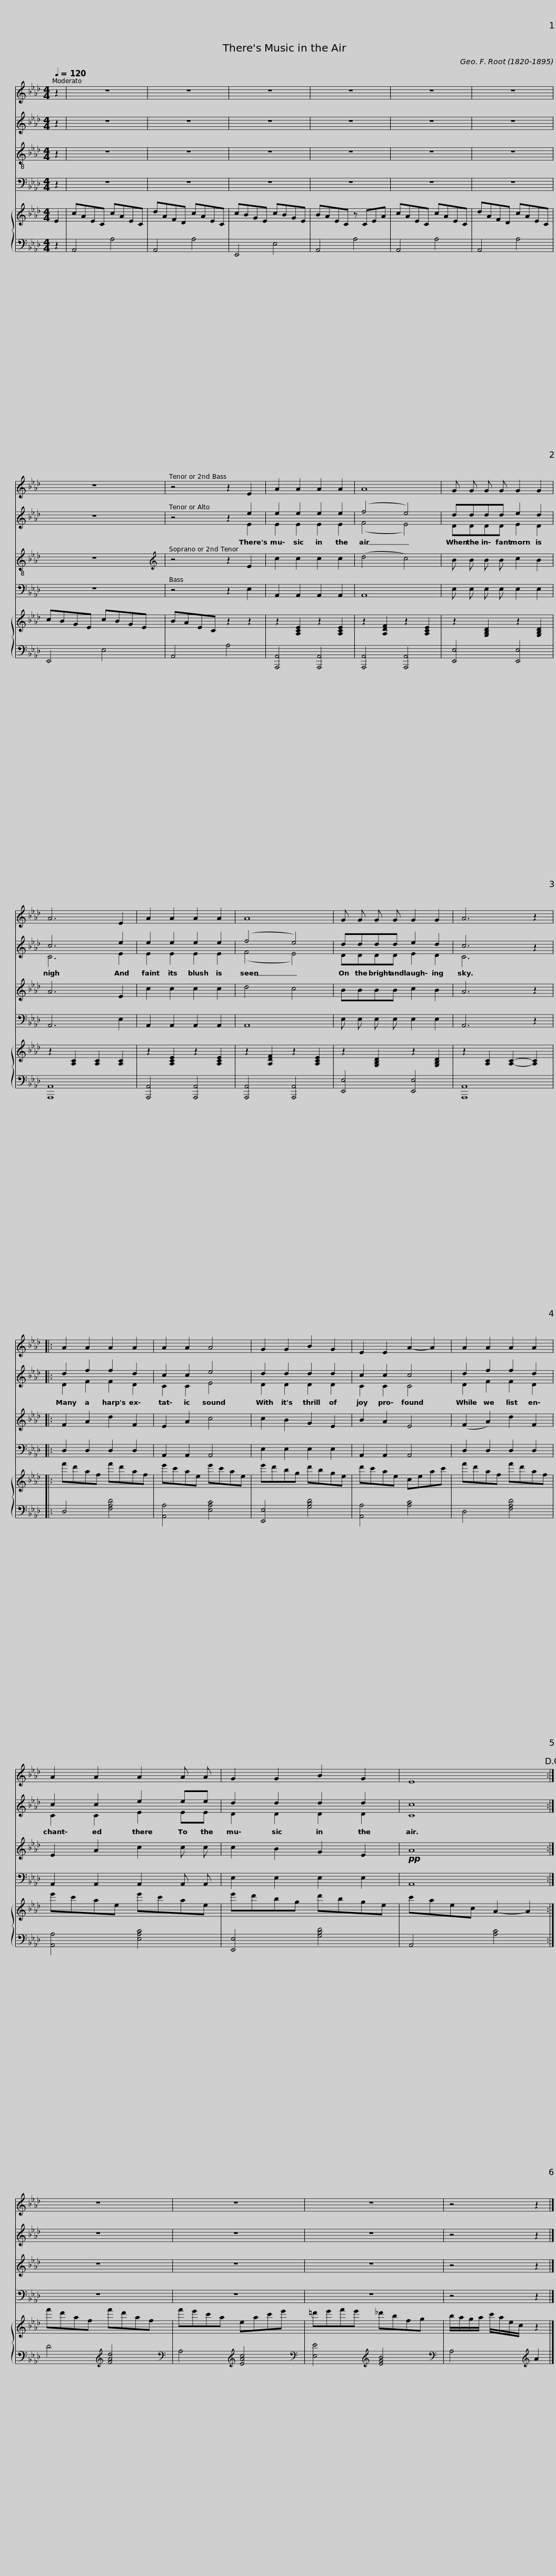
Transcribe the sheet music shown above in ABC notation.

X:1
%%score 1 ( 2 3 ) 4 5 { 6 | 7 }
L:1/8
Q:1/4=120
M:4/4
I:linebreak $
K:Ab
V:1 treble
V:2 treble
V:3 treble
V:4 treble-8
V:5 bass
V:6 treble
V:7 bass
V:1
 z2 | z8 | z8 | z8 |$ z8 | %5
 z8 | z8 | z8 |$ z4 z2 E2 | A2 A2 A2 A2 | %10
 A8 | G G G G G2 G2 | A6 E2 |$ A2 A2 A2 A2 | A8 | %15
 G G G G G2 G2 | A6 z2 |:$ A2 A2 A2 A2 | A2 A2 A4 | G2 G2 B2 G2 | %20
 E2 E2 A2- A2 |$ A2 A2 A2 A2 | A2 A2 A2 A A | G2 G2 B2 G2 | E8!D.C.! :|$ %25
 z8 | z8 | z8 | z4 z2 |] %29
V:2
 z2 | z8 | z8 | z8 |$ z8 | %5
 z8 | z8 | z8 |$ z4 z2 e2 | e2 e2 e2 e2 | %10
 (f4 e4) | dddd e2 d2 | c6 e2 |$ e2 e2 e2 e2 | (f4 e4) | %15
 dddd e2 d2 | c6 z2 |:$ d2 f2 f2 d2 | c2 c2 e4 | d2 d2 d2 d2 | %20
 c2 c2 c4 |$ d2 f2 f2 d2 | c2 c2 e2 ee | d2 d2 d2 d2 | c8 :|$ %25
 z8 | z8 | z8 | z4 z2 |] %29
V:3
 x2 | x8 | x8 | x8 |$ x8 | %5
 x8 | x8 | x8 |$ x6 E2 | E2 E2 E2 E2 | %10
 (F4 E4) | DDDD E2 D2 | C6 E2 |$ E2 E2 E2 E2 | (F4 E4) | %15
 DDDD E2 D2 | C6 z2 |:$ D2 F2 F2 D2 | C2 C2 E4 | D2 D2 D2 D2 | %20
 C2 C2 C4 |$ D2 F2 F2 D2 | C2 C2 E2 EE | D2 D2 D2 D2 | C8 :|$ %25
 x8 | x8 | x8 | x6 |] %29
V:4
 z2 | z8 | z8 | z8 |$ z8 | %5
 z8 | z8 | z8 |$[K:treble] z4 z2 E2 | c2 c2 c2 c2 | %10
 (d4 c4) | B B B B c2 B2 | A6 E2 |$ c2 c2 c2 c2 | d4 c4 | %15
 BBBB c2 B2 | A6 z2 |:$ F2 A2 d2 F2 | E2 A2 c4 | c2 B2 G2 E2 | %20
 B2 A2 E4 |$ (F2 A2) d2 F2 | E2 A2 c2 c c | c2 B2 G2 E2 |!pp! A8 :|$ %25
 z8 | z8 | z8 | z4 z2 |] %29
V:5
 z2 | z8 | z8 | z8 |$ z8 | %5
 z8 | z8 | z8 |$ z4 z2 E,2 | A,,2 A,,2 A,,2 A,,2 | %10
 A,,8 | E, E, E, E, E,2 E,2 | A,,6 E,2 |$ A,,2 A,,2 A,,2 A,,2 | A,,8 | %15
 E, E, E, E, E,2 E,2 | A,,6 z2 |:$ D,2 D,2 D,2 D,2 | A,,2 A,,2 A,,4 | E,2 E,2 E,2 E,2 | %20
 A,,2 A,,2 A,,4 |$ D,2 D,2 D,2 D,2 | A,,2 A,,2 A,,2 A,, A,, | E,2 E,2 E,2 E,2 | A,,8 :|$ %25
 z8 | z8 | z8 | z4 z2 |] %29
V:6
 E2 | cAEC cAEC | dAFD cAEC | cBGE cBGE |$ BAEC z CEA | %5
 cAEC cAEC | dAFD cAEC | cBGE cBGE |$ BAEC z2 z2 | z2 [A,CE]2 z2 [A,CE]2 | %10
 z2 [A,DF]2 z2 [A,CE]2 | z2 [G,B,D]2 z2 [G,B,D]2 | z2 [A,C]2 [A,C]2 [A,C]2 |$ z2 [A,CE]2 z2 [A,CE]2 | z2 [A,DF]2 z2 [A,CE]2 | %15
 z2 [G,B,D]2 z2 [G,B,D]2 | z2 [A,C]2 [A,C]2- [A,C]2 |:$ f'd'af f'd'af | e'c'ae e'c'ae | e'd'bg d'bge | %20
 d'c'ae ceac' |$ f'd'af f'd'af | e'c'ae e'c'ae | e'd'bg d'bge | c'aec A2- A2 :|$ %25
 f'd'af f'd'af | f'e'c'a eac'e' | =d'e'f'e' _d'bfg | b/a/g/a/ c'/a/e/c/ z2 |] %29
V:7
 z2 | A,,4 A,4 | A,,4 A,4 | E,,4 E,4 |$ A,,4 A,4 | %5
 A,,4 A,4 | A,,4 A,4 | E,,4 E,4 |$ A,,4 A,4 | [A,,,A,,]4 [A,,,A,,]4 | %10
 [A,,,A,,]4 [A,,,A,,]4 | [E,,E,]4 [E,,E,]4 | [A,,,A,,]8 |$ [A,,,A,,]4 [A,,,A,,]4 | [A,,,A,,]4 [A,,,A,,]4 | %15
 [E,,E,]4 [E,,E,]4 | [A,,,A,,]8 |:$ D,4 [F,A,D]4 | [A,,A,]4 [E,A,C]4 | [E,,E,]4 [G,B,D]4 | %20
 [A,,A,]4 [A,C]4 |$ D,4 [F,A,D]4 | [A,,A,]4 [E,A,C]4 | [E,,E,]4 [G,B,D]4 | A,,4 [A,C]4 :|$ %25
 D4[K:treble] [FAd]4 |[K:bass] A,4[K:treble] [EAc]4 |[K:bass] [E,E]4[K:treble] [EGB]4 |[K:bass] A,4[K:treble] A2 |] %29
